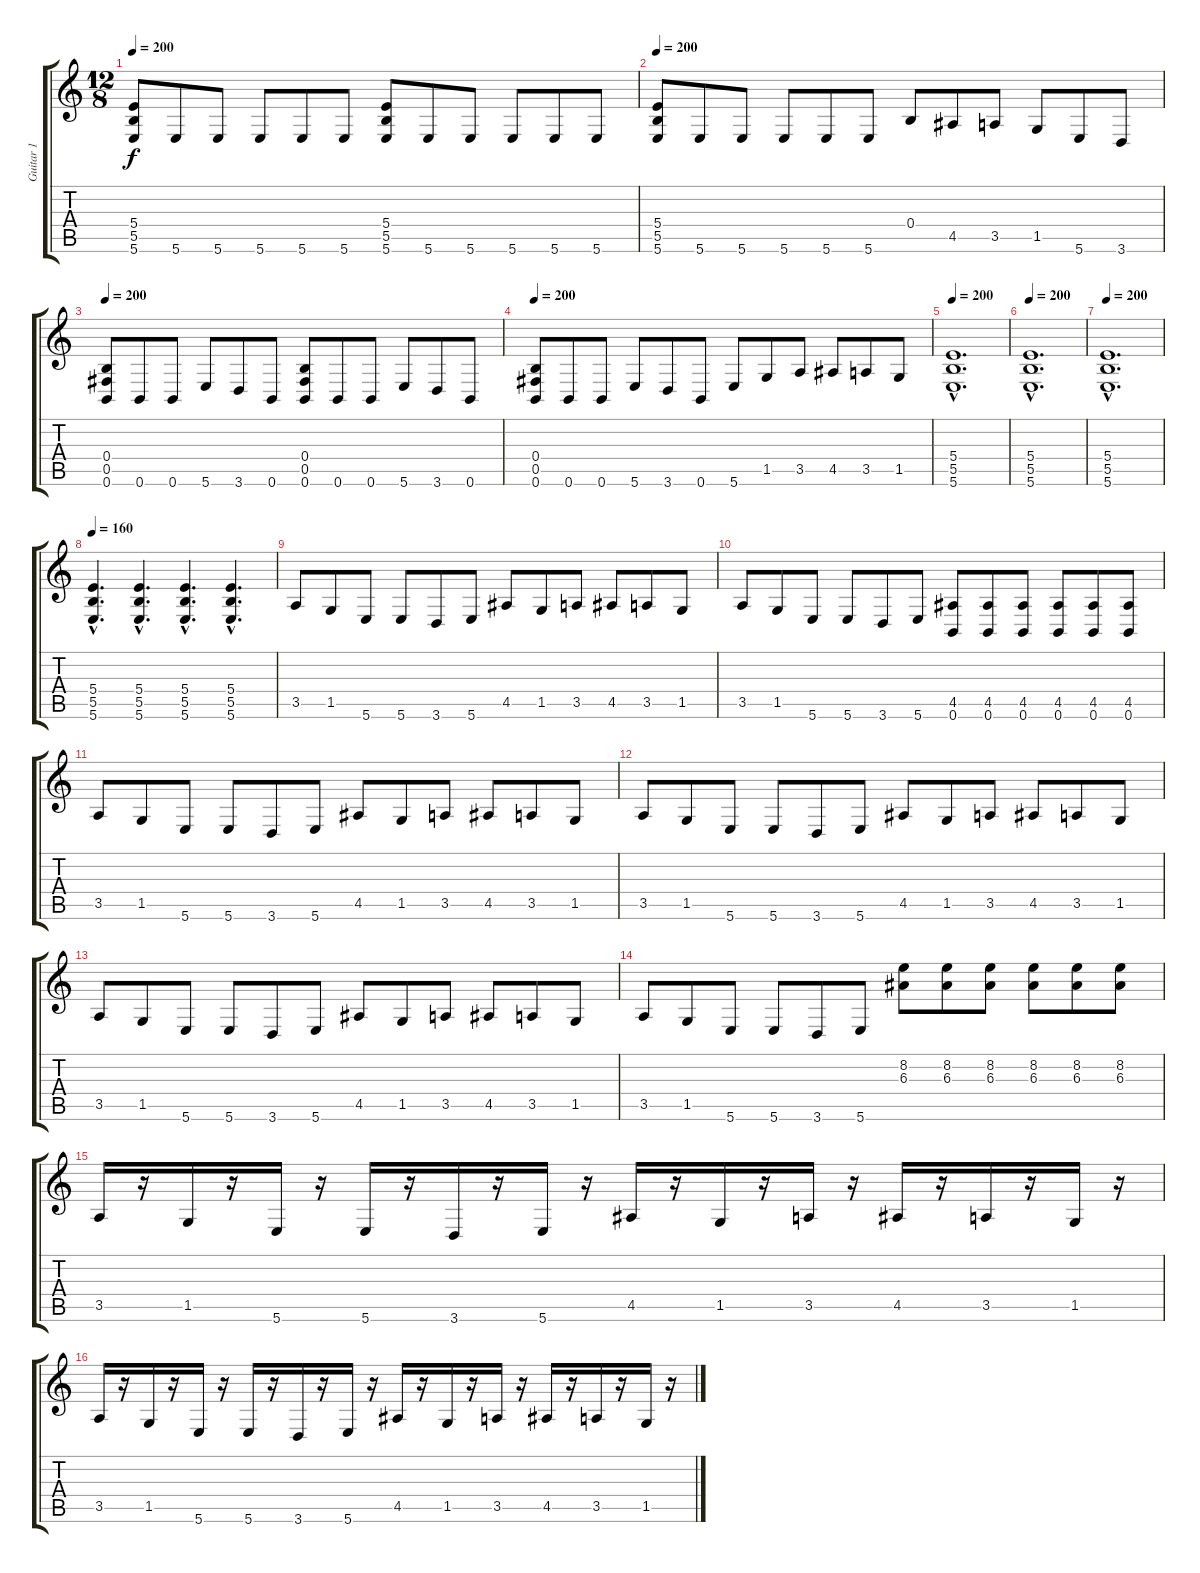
\track ("Guitar 1" "Guitar 1") {instrument distortionguitar}
\staff {score tabs}
\tuning (Db4 Ab3 E3 B2 Gb2 B1) {hide}
\ts (12 8)
\tempo 200
\clef g2
\ks c
(5.4 5.5 5.6).8{dy f volume 14} 5.6.8 5.6.8 5.6.8 5.6.8 5.6.8 (5.4 5.5 5.6).8 5.6.8 5.6.8 5.6.8 5.6.8 5.6.8 |
\tempo 200
(5.4 5.5 5.6).8 5.6.8 5.6.8 5.6.8 5.6.8 5.6.8 0.4.8 4.5.8 3.5.8 1.5.8 5.6.8 3.6.8 |
\tempo 200
(0.4 0.5 0.6).8 0.6.8 0.6.8 5.6.8 3.6.8 0.6.8 (0.4 0.5 0.6).8 0.6.8 0.6.8 5.6.8 3.6.8 0.6.8 |
\tempo 200
(0.4 0.5 0.6).8 0.6.8 0.6.8 5.6.8 3.6.8 0.6.8 5.6.8 1.5.8 3.5.8 4.5.8 3.5.8 1.5.8 |
\tempo 200
(5.4{hac} 5.5{hac} 5.6{hac}).1{d volume 16} |
\tempo 200
(5.4{hac} 5.5{hac} 5.6{hac}).1{d} |
\tempo 200
(5.4{hac} 5.5{hac} 5.6{hac}).1{d} |
\tempo 160
(5.4{hac} 5.5{hac} 5.6{hac}).4{d} (5.4{hac} 5.5{hac} 5.6{hac}).4{d} (5.4{hac} 5.5{hac} 5.6{hac}).4{d} (5.4{hac} 5.5{hac} 5.6{hac}).4{d} |
3.5.8 1.5.8 5.6.8 5.6.8 3.6.8 5.6.8 4.5.8 1.5.8 3.5.8 4.5.8 3.5.8 1.5.8 |
3.5.8 1.5.8 5.6.8 5.6.8 3.6.8 5.6.8 (4.5 0.6).8 (4.5 0.6).8 (4.5 0.6).8 (4.5 0.6).8 (4.5 0.6).8 (4.5 0.6).8 |
3.5.8{volume 16 balance 8} 1.5.8 5.6.8 5.6.8 3.6.8 5.6.8 4.5.8 1.5.8 3.5.8 4.5.8 3.5.8 1.5.8 |
3.5.8{volume 16 balance 8} 1.5.8 5.6.8 5.6.8 3.6.8 5.6.8 4.5.8 1.5.8 3.5.8 4.5.8 3.5.8 1.5.8 |
3.5.8{volume 16 balance 8} 1.5.8 5.6.8 5.6.8 3.6.8 5.6.8 4.5.8 1.5.8 3.5.8 4.5.8 3.5.8 1.5.8 |
3.5.8{volume 16 balance 8} 1.5.8 5.6.8 5.6.8 3.6.8 5.6.8 (8.2 6.3).8 (8.2 6.3).8 (8.2 6.3).8 (8.2 6.3).8 (8.2 6.3).8 (8.2 6.3).8 |
3.5.16{volume 16 balance 8} r.16 1.5.16 r.16 5.6.16 r.16 5.6.16 r.16 3.6.16 r.16 5.6.16 r.16 4.5.16 r.16 1.5.16 r.16 3.5.16 r.16 4.5.16 r.16 3.5.16 r.16 1.5.16 r.16 |
3.5.16{volume 16 balance 8} r.16 1.5.16 r.16 5.6.16 r.16 5.6.16 r.16 3.6.16 r.16 5.6.16 r.16 4.5.16 r.16 1.5.16 r.16 3.5.16 r.16 4.5.16 r.16 3.5.16 r.16 1.5.16 r.16
